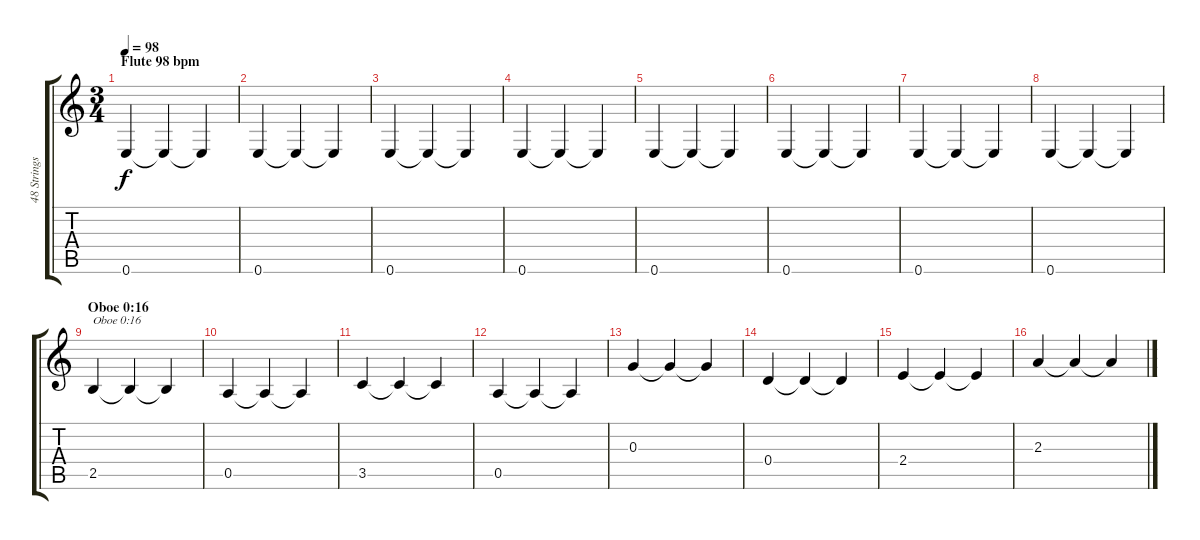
\track ("48 Strings / 24 Bass=Acoustic Guitar" "48 Strings") {instrument acousticguitarnylon}
\staff {score tabs}
\tuning (E4 B3 G3 D3 A2 E2) {hide}
\ts (3 4)
\section ("" "Flute 98 bpm")
\tempo 98
\clef g2
\ks c
0.6.4{dy f instrument acousticguitarnylon} 0.6{t}.4 0.6{t}.4 |
0.6.4 0.6{t}.4 0.6{t}.4 |
0.6.4 0.6{t}.4 0.6{t}.4 |
0.6.4 0.6{t}.4 0.6{t}.4 |
0.6.4 0.6{t}.4 0.6{t}.4 |
0.6.4 0.6{t}.4 0.6{t}.4 |
0.6.4 0.6{t}.4 0.6{t}.4 |
0.6.4 0.6{t}.4 0.6{t}.4 |
\section ("" "Oboe 0:16")
2.5.4{txt "Oboe 0:16" volume 11} 2.5{t}.4 2.5{t}.4 |
0.5.4 0.5{t}.4 0.5{t}.4 |
3.5.4 3.5{t}.4 3.5{t}.4 |
0.5.4 0.5{t}.4 0.5{t}.4 |
0.3.4 0.3{t}.4 0.3{t}.4 |
0.4.4 0.4{t}.4 0.4{t}.4 |
2.4.4 2.4{t}.4 2.4{t}.4 |
2.3.4 2.3{t}.4 2.3{t}.4
